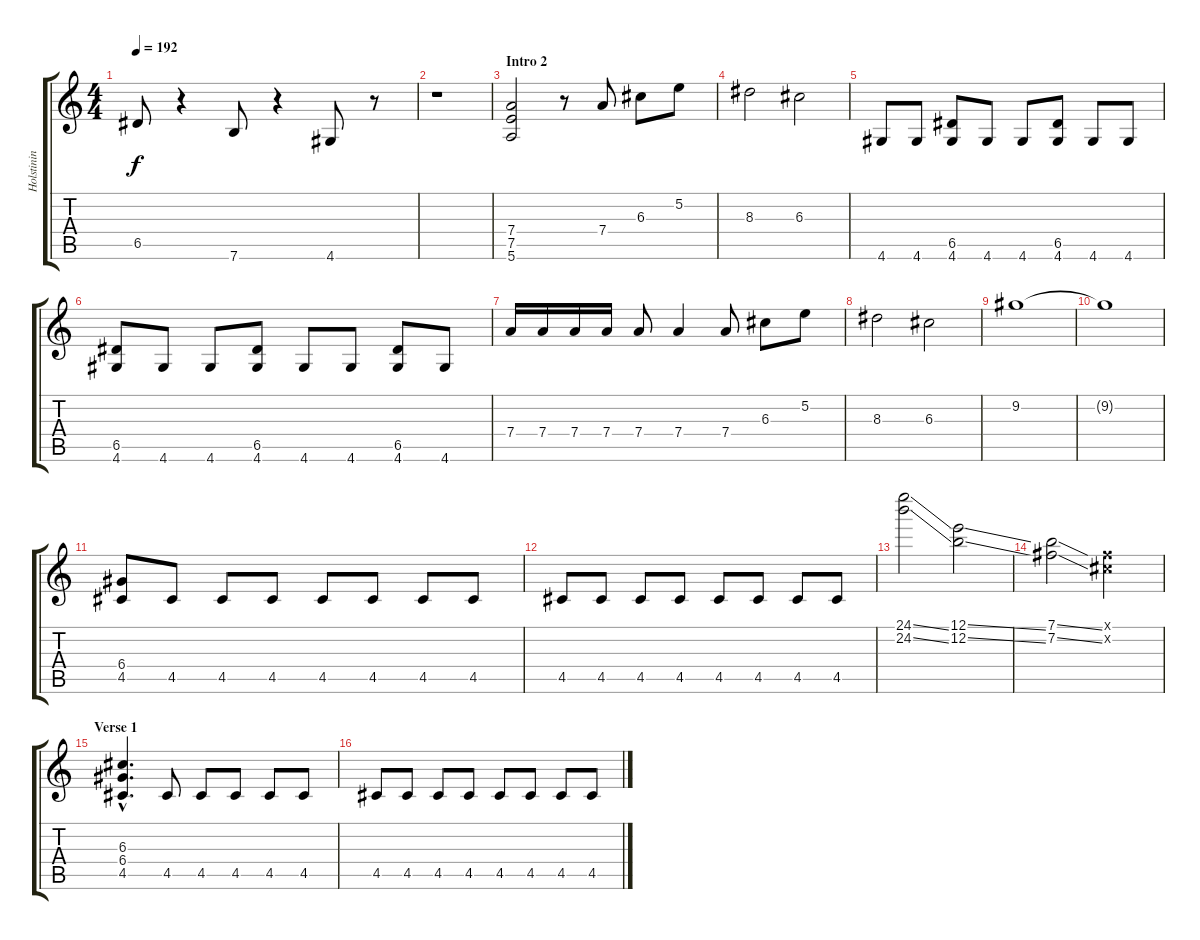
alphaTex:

\track ("Holstinin 1" "Holstinin ") {instrument overdrivenguitar}
\staff {score tabs}
\tuning (E4 B3 G3 D3 A2 E2) {hide}
\ts (4 4)
\tempo 192
\clef g2
\ks c
6.5.8{dy f} r.4 7.6.8 r.4 4.6.8 r.8 |
r.1 |
\section ("" "Intro 2")
(7.4 7.5 5.6).2 r.8 7.4.8 6.3.8 5.2.8 |
8.3.2 6.3.2 |
4.6.8 4.6.8 (6.5 4.6).8 4.6.8 4.6.8 (6.5 4.6).8 4.6.8 4.6.8 |
(6.5 4.6).8 4.6.8 4.6.8 (6.5 4.6).8 4.6.8 4.6.8 (6.5 4.6).8 4.6.8 |
7.4.16 7.4.16 7.4.16 7.4.16 7.4.8 7.4.4 7.4.8 6.3.8 5.2.8 |
8.3.2 6.3.2 |
9.2.1 |
9.2{t}.1 |
(6.4 4.5).8 4.5.8 4.5.8 4.5.8 4.5.8 4.5.8 4.5.8 4.5.8 |
4.5.8 4.5.8 4.5.8 4.5.8 4.5.8 4.5.8 4.5.8 4.5.8 |
(24.1{ss} 24.2{ss}).2 (12.1{ss} 12.2{ss}).2 |
(7.1{ss} 7.2{ss}).2 (2.1{x} 2.2{x}).2 |
\section ("" "Verse 1")
(6.3{hac} 6.4{hac} 4.5{hac}).4{d} 4.5.8 4.5.8 4.5.8 4.5.8 4.5.8 |
4.5.8 4.5.8 4.5.8 4.5.8 4.5.8 4.5.8 4.5.8 4.5.8
